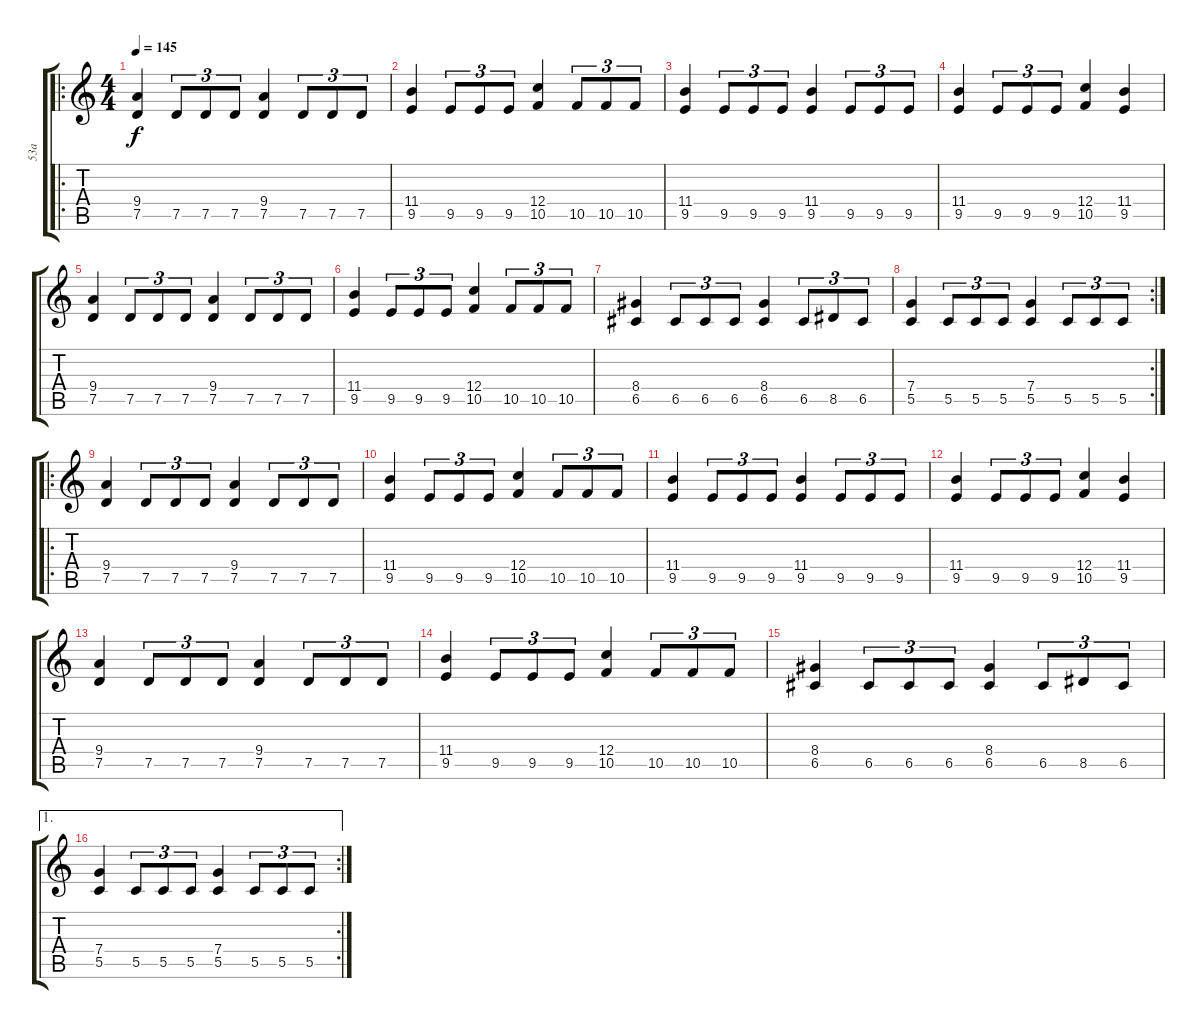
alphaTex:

\track ("53a" "53a") {instrument distortionguitar}
\staff {score tabs}
\tuning (D4 A3 F3 C3 G2 D2) {hide}
\ro
\ts (4 4)
\tempo 145
\clef g2
\ks c
(9.4 7.5).4{dy f instrument distortionguitar} 7.5.8{tu (3 2)} 7.5.8{tu (3 2)} 7.5.8{tu (3 2)} (9.4 7.5).4 7.5.8{tu (3 2)} 7.5.8{tu (3 2)} 7.5.8{tu (3 2)} |
(11.4 9.5).4 9.5.8{tu (3 2)} 9.5.8{tu (3 2)} 9.5.8{tu (3 2)} (12.4 10.5).4 10.5.8{tu (3 2)} 10.5.8{tu (3 2)} 10.5.8{tu (3 2)} |
(11.4 9.5).4 9.5.8{tu (3 2)} 9.5.8{tu (3 2)} 9.5.8{tu (3 2)} (11.4 9.5).4 9.5.8{tu (3 2)} 9.5.8{tu (3 2)} 9.5.8{tu (3 2)} |
(11.4 9.5).4 9.5.8{tu (3 2)} 9.5.8{tu (3 2)} 9.5.8{tu (3 2)} (12.4 10.5).4 (11.4 9.5).4 |
(9.4 7.5).4 7.5.8{tu (3 2)} 7.5.8{tu (3 2)} 7.5.8{tu (3 2)} (9.4 7.5).4 7.5.8{tu (3 2)} 7.5.8{tu (3 2)} 7.5.8{tu (3 2)} |
(11.4 9.5).4 9.5.8{tu (3 2)} 9.5.8{tu (3 2)} 9.5.8{tu (3 2)} (12.4 10.5).4 10.5.8{tu (3 2)} 10.5.8{tu (3 2)} 10.5.8{tu (3 2)} |
(8.4 6.5).4 6.5.8{tu (3 2)} 6.5.8{tu (3 2)} 6.5.8{tu (3 2)} (8.4 6.5).4 6.5.8{tu (3 2)} 8.5.8{tu (3 2)} 6.5.8{tu (3 2)} |
\rc 2
(7.4 5.5).4 5.5.8{tu (3 2)} 5.5.8{tu (3 2)} 5.5.8{tu (3 2)} (7.4 5.5).4 5.5.8{tu (3 2)} 5.5.8{tu (3 2)} 5.5.8{tu (3 2)} |
\ro
(9.4 7.5).4 7.5.8{tu (3 2)} 7.5.8{tu (3 2)} 7.5.8{tu (3 2)} (9.4 7.5).4 7.5.8{tu (3 2)} 7.5.8{tu (3 2)} 7.5.8{tu (3 2)} |
(11.4 9.5).4 9.5.8{tu (3 2)} 9.5.8{tu (3 2)} 9.5.8{tu (3 2)} (12.4 10.5).4 10.5.8{tu (3 2)} 10.5.8{tu (3 2)} 10.5.8{tu (3 2)} |
(11.4 9.5).4 9.5.8{tu (3 2)} 9.5.8{tu (3 2)} 9.5.8{tu (3 2)} (11.4 9.5).4 9.5.8{tu (3 2)} 9.5.8{tu (3 2)} 9.5.8{tu (3 2)} |
(11.4 9.5).4 9.5.8{tu (3 2)} 9.5.8{tu (3 2)} 9.5.8{tu (3 2)} (12.4 10.5).4 (11.4 9.5).4 |
(9.4 7.5).4 7.5.8{tu (3 2)} 7.5.8{tu (3 2)} 7.5.8{tu (3 2)} (9.4 7.5).4 7.5.8{tu (3 2)} 7.5.8{tu (3 2)} 7.5.8{tu (3 2)} |
(11.4 9.5).4 9.5.8{tu (3 2)} 9.5.8{tu (3 2)} 9.5.8{tu (3 2)} (12.4 10.5).4 10.5.8{tu (3 2)} 10.5.8{tu (3 2)} 10.5.8{tu (3 2)} |
(8.4 6.5).4 6.5.8{tu (3 2)} 6.5.8{tu (3 2)} 6.5.8{tu (3 2)} (8.4 6.5).4 6.5.8{tu (3 2)} 8.5.8{tu (3 2)} 6.5.8{tu (3 2)} |
\ae 1
\rc 2
(7.4 5.5).4 5.5.8{tu (3 2)} 5.5.8{tu (3 2)} 5.5.8{tu (3 2)} (7.4 5.5).4 5.5.8{tu (3 2)} 5.5.8{tu (3 2)} 5.5.8{tu (3 2)}
